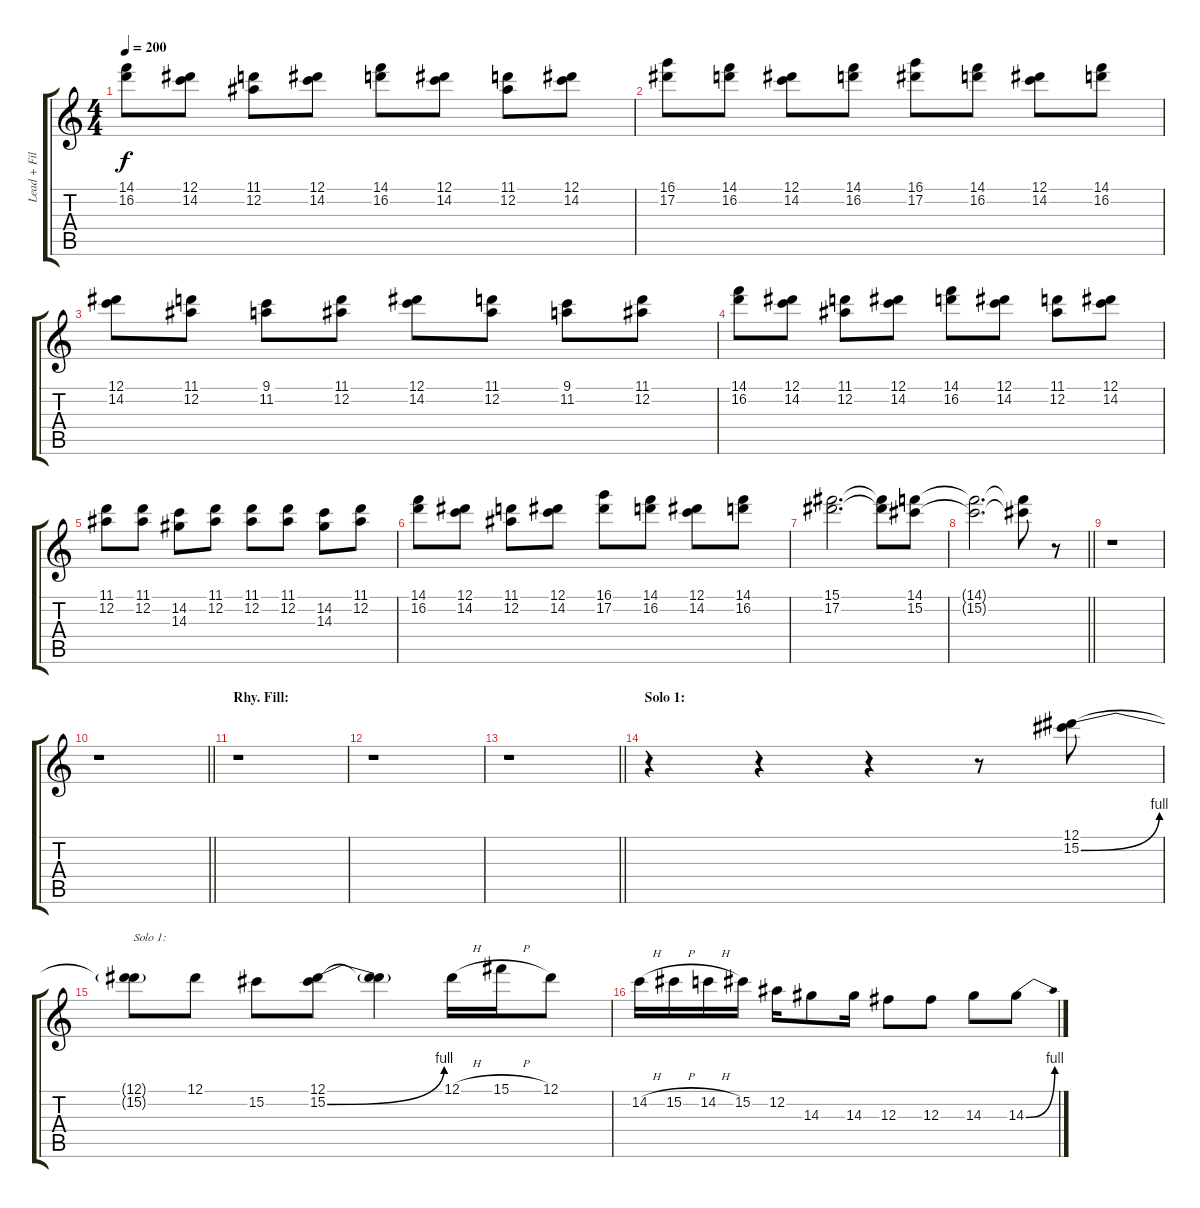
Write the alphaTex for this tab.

\track ("Lead + Fills" "Lead + Fil") {instrument distortionguitar}
\staff {score tabs}
\tuning (Eb4 Bb3 Gb3 Db3 Ab2 Eb2) {hide}
\ts (4 4)
\tempo 200
\clef g2
\ks c
(14.1 16.2).8{dy f} (12.1 14.2).8 (11.1 12.2).8 (12.1 14.2).8 (14.1 16.2).8 (12.1 14.2).8 (11.1 12.2).8 (12.1 14.2).8 |
(16.1 17.2).8 (14.1 16.2).8 (12.1 14.2).8 (14.1 16.2).8 (16.1 17.2).8 (14.1 16.2).8 (12.1 14.2).8 (14.1 16.2).8 |
(12.1 14.2).8 (11.1 12.2).8 (9.1 11.2).8 (11.1 12.2).8 (12.1 14.2).8 (11.1 12.2).8 (9.1 11.2).8 (11.1 12.2).8 |
(14.1 16.2).8 (12.1 14.2).8 (11.1 12.2).8 (12.1 14.2).8 (14.1 16.2).8 (12.1 14.2).8 (11.1 12.2).8 (12.1 14.2).8 |
(11.1 12.2).8 (11.1 12.2).8 (14.2 14.3).8 (11.1 12.2).8 (11.1 12.2).8 (11.1 12.2).8 (14.2 14.3).8 (11.1 12.2).8 |
(14.1 16.2).8 (12.1 14.2).8 (11.1 12.2).8 (12.1 14.2).8 (16.1 17.2).8 (14.1 16.2).8 (12.1 14.2).8 (14.1 16.2).8 |
(15.1 17.2).2{d} (15.1{t} 17.2{t}).8 (14.1 15.2).8 |
\barLineRight lightlight
(14.1{t} 15.2{t}).2{d} (14.1{t} 15.2{t}).8 r.8 |
r.1 |
\barLineRight lightlight
r.1 |
\section ("" "Rhy. Fill:")
r.1 |
r.1 |
\barLineRight lightlight
r.1 |
\section ("" "Solo 1:")
r.4{volume 13} r.4 r.4 r.8 (12.1 15.2{be (bend 0 0 60 4)}).8 |
(12.1{t} 15.2{t}).8{txt "Solo 1:"} 12.1.8 15.2.8 (12.1 15.2{be (bend 0 0 60 4)}).8 (12.1{t} 15.2{t}).4 12.1{h}.16 15.1{h}.16 12.1.8 |
14.2{h}.16 15.2{h}.16 14.2{h}.16 15.2.16 12.2.16 14.3.8 14.3.16 12.3.8 12.3.8 14.3.8 14.3{be (bend 0 0 60 4)}.8
